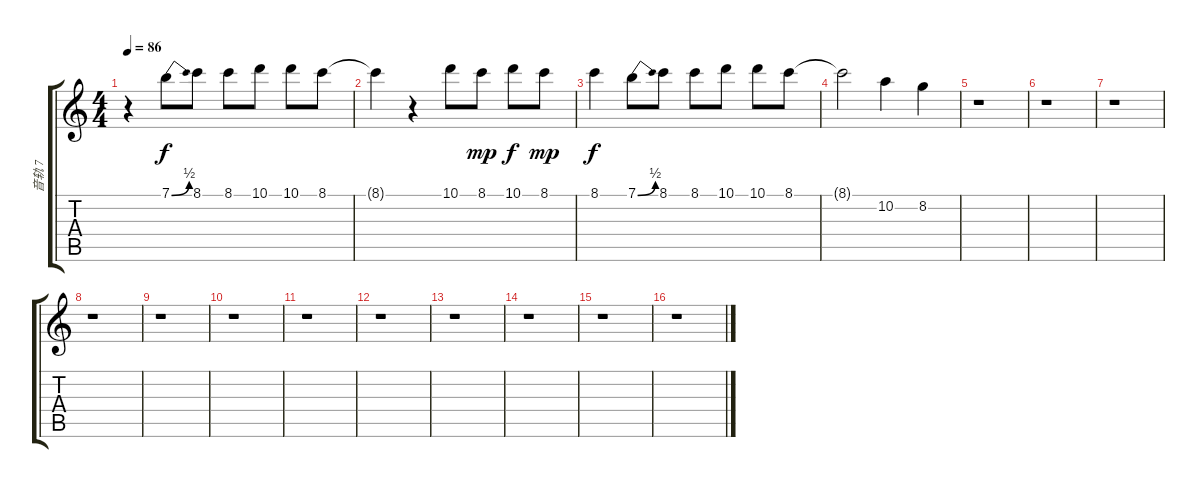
\track ("音轨 7" "音轨 7") {instrument distortionguitar}
\staff {score tabs}
\tuning (E4 B3 G3 D3 A2 E2) {hide}
\ts (4 4)
\tempo 86
\clef g2
\ks c
r.4{txt "" dy f} 7.1{be (bend 0 0 60 2)}.8 8.1.8 8.1.8 10.1.8 10.1.8 8.1.8 |
8.1{t}.4 r.4 10.1.8 8.1.8{dy mp} 10.1.8{dy f} 8.1.8{dy mp} |
8.1.4{dy f} 7.1{be (bend 0 0 60 2)}.8 8.1.8 8.1.8 10.1.8 10.1.8 8.1.8 |
8.1{t}.2 10.2.4 8.2.4 |
r.1 |
r.1 |
r.1 |
r.1 |
r.1 |
r.1 |
r.1 |
r.1 |
r.1 |
r.1 |
r.1 |
r.1
